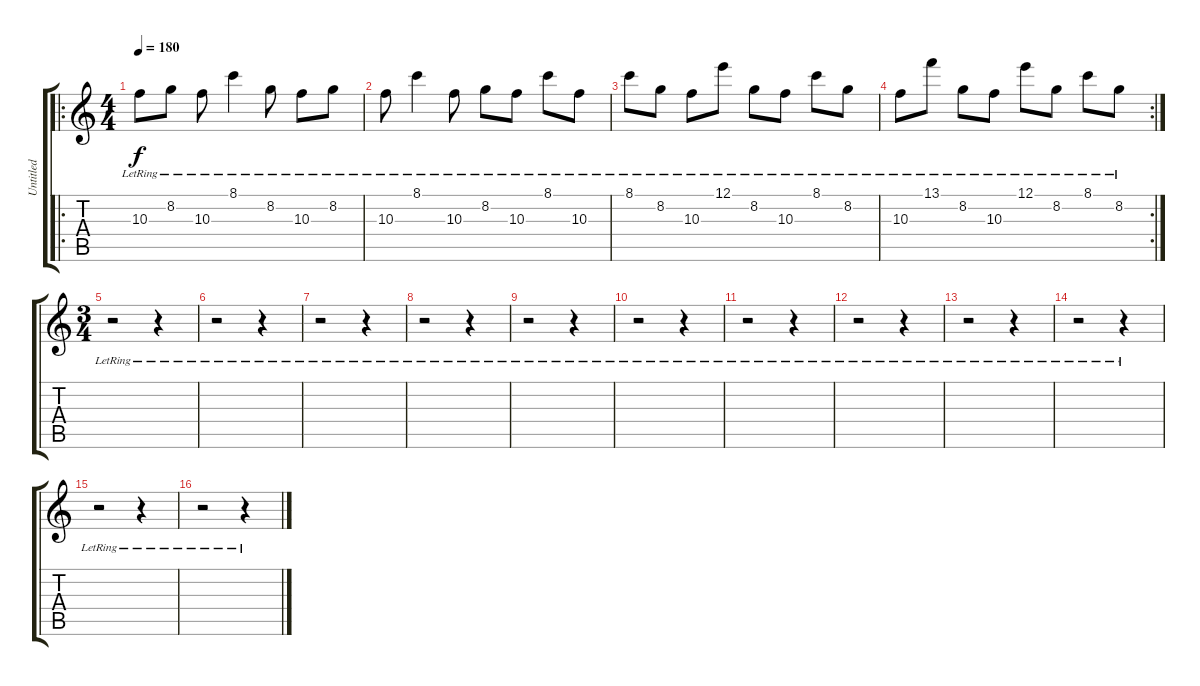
\track ("Untitled" "Untitled") {instrument electricguitarjazz}
\staff {score tabs}
\tuning (E4 B3 G3 D3 A2 D2) {hide}
\ro
\ts (4 4)
\tempo 180
\clef g2
\ks c
10.3{lr}.8{dy f} 8.2{lr}.8 10.3{lr}.8 8.1{lr}.4 8.2{lr}.8 10.3{lr}.8 8.2{lr}.8 |
10.3{lr}.8 8.1{lr}.4 10.3{lr}.8 8.2{lr}.8 10.3{lr}.8 8.1{lr}.8 10.3{lr}.8 |
8.1{lr}.8 8.2{lr}.8 10.3{lr}.8 12.1{lr}.8 8.2{lr}.8 10.3{lr}.8 8.1{lr}.8 8.2{lr}.8 |
\rc 2
10.3{lr}.8 13.1{lr}.8 8.2{lr}.8 10.3{lr}.8 12.1{lr}.8 8.2{lr}.8 8.1{lr}.8 8.2{lr}.8 |
\ts (3 4)
r.2 r.4 |
r.2 r.4 |
r.2 r.4 |
r.2 r.4 |
r.2 r.4 |
r.2 r.4 |
r.2 r.4 |
r.2 r.4 |
r.2 r.4 |
r.2 r.4 |
r.2 r.4 |
r.2 r.4
